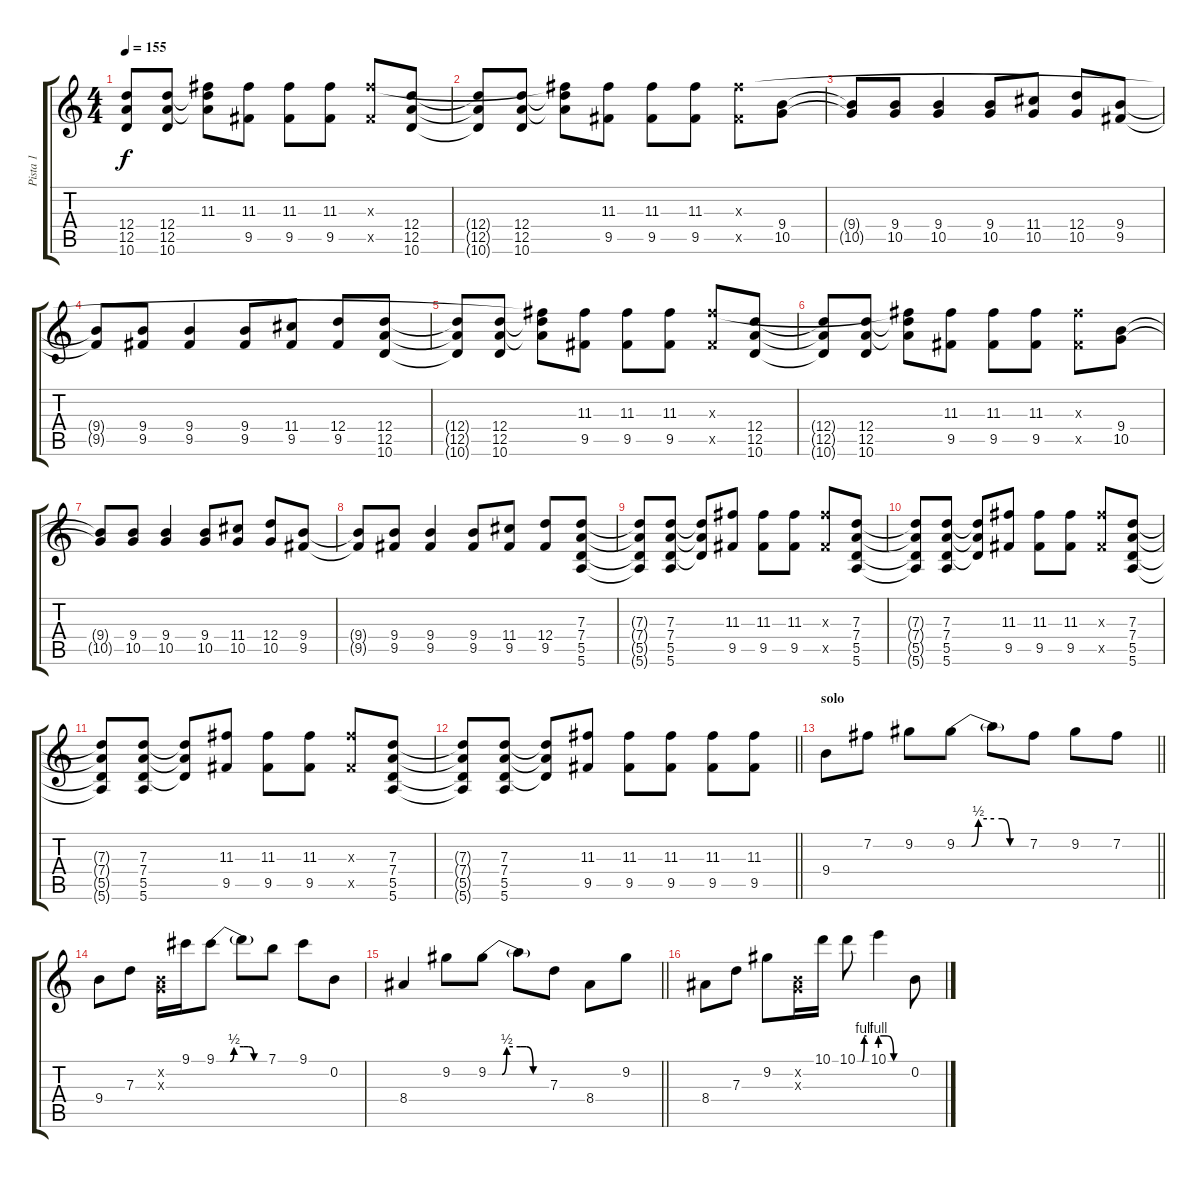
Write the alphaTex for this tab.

\track ("Pista 1" "Pista 1") {instrument electricguitarclean}
\staff {score tabs}
\tuning (E4 B3 G3 D3 A2 E2) {hide}
\ts (4 4)
\tempo 155
\clef g2
\ks c
(12.4{t} 12.5{t} 10.6{t}).8{dy f} (12.4 12.5 10.6).8 (11.3{t} 12.4{t} 12.5{t}).8 (11.3 9.5).8 (11.3 9.5).8 (11.3 9.5).8 (11.3{x} 9.5{x}).8 (12.4 12.5 10.6).8 |
(12.4{t} 12.5{t} 10.6{t}).8 (12.4 12.5 10.6).8 (11.3{t} 12.4{t} 12.5{t}).8 (11.3 9.5).8 (11.3 9.5).8 (11.3 9.5).8 (11.3{x} 9.5{x}).8 (9.4 10.5).8 |
(9.4{t} 10.5{t}).8 (9.4 10.5).8 (9.4 10.5).4 (9.4 10.5).8 (11.4 10.5).8 (12.4 10.5).8 (9.4 9.5).8 |
(9.4{t} 9.5{t}).8 (9.4 9.5).8 (9.4 9.5).4 (9.4 9.5).8 (11.4 9.5).8 (12.4 9.5).8 (12.4 12.5 10.6).8 |
(12.4{t} 12.5{t} 10.6{t}).8 (12.4 12.5 10.6).8 (11.3{t} 12.4{t} 12.5{t}).8 (11.3 9.5).8 (11.3 9.5).8 (11.3 9.5).8 (11.3{x} 9.5{x}).8 (12.4 12.5 10.6).8 |
(12.4{t} 12.5{t} 10.6{t}).8 (12.4 12.5 10.6).8 (11.3{t} 12.4{t} 12.5{t}).8 (11.3 9.5).8 (11.3 9.5).8 (11.3 9.5).8 (11.3{x} 9.5{x}).8 (9.4 10.5).8 |
(9.4{t} 10.5{t}).8 (9.4 10.5).8 (9.4 10.5).4 (9.4 10.5).8 (11.4 10.5).8 (12.4 10.5).8 (9.4 9.5).8 |
(9.4{t} 9.5{t}).8 (9.4 9.5).8 (9.4 9.5).4 (9.4 9.5).8 (11.4 9.5).8 (12.4 9.5).8 (7.3 7.4 5.5 5.6).8 |
(7.3{t} 7.4{t} 5.5{t} 5.6{t}).8 (7.3 7.4 5.5 5.6).8 (7.3{t} 7.4{t} 5.5{t}).8 (11.3 9.5).8 (11.3 9.5).8 (11.3 9.5).8 (11.3{x} 9.5{x}).8 (7.3 7.4 5.5 5.6).8 |
(7.3{t} 7.4{t} 5.5{t} 5.6{t}).8 (7.3 7.4 5.5 5.6).8 (7.3{t} 7.4{t} 5.5{t}).8 (11.3 9.5).8 (11.3 9.5).8 (11.3 9.5).8 (11.3{x} 9.5{x}).8 (7.3 7.4 5.5 5.6).8 |
(7.3{t} 7.4{t} 5.5{t} 5.6{t}).8 (7.3 7.4 5.5 5.6).8 (7.3{t} 7.4{t} 5.5{t}).8 (11.3 9.5).8 (11.3 9.5).8 (11.3 9.5).8 (11.3{x} 9.5{x}).8 (7.3 7.4 5.5 5.6).8 |
\barLineRight lightlight
(7.3{t} 7.4{t} 5.5{t} 5.6{t}).8 (7.3 7.4 5.5 5.6).8 (7.3{t} 7.4{t} 5.5{t}).8 (11.3 9.5).8 (11.3 9.5).8 (11.3 9.5).8 (11.3 9.5).8 (11.3 9.5).8 |
\section ("" "solo")
\barLineRight lightlight
9.4.8 7.2.8 9.2.8 9.2{be (custom 0 0 24 0 35 2 60 2)}.8 9.2{be (custom 0 2 15 2 30 0 60 0) t}.8 7.2.8 9.2.8 7.2.8 |
9.4.8 7.3.8 (0.2{x} 0.3{x}).16 9.1.16 9.1{be (custom 0 0 30 0 39 2 60 2)}.8 9.1{be (custom 0 2 15 2 30 0 60 0) t}.8 7.1.8 9.1.8 0.2.8 |
\barLineRight lightlight
8.4.4 9.2.8 9.2{be (custom 0 0 26 0 35 2 60 2)}.8 9.2{be (custom 0 2 15 2 30 0 60 0) t}.8 7.3.8 8.4.8 9.2.8 |
8.4.8 7.3.8 9.2.8 (0.2{x} 0.3{x}).16 10.1.16 10.1{be (custom 0 0 31 0 45 4 60 4)}.8 10.1{be (custom 0 4 15 4 30 0 60 0)}.4 0.2.8
